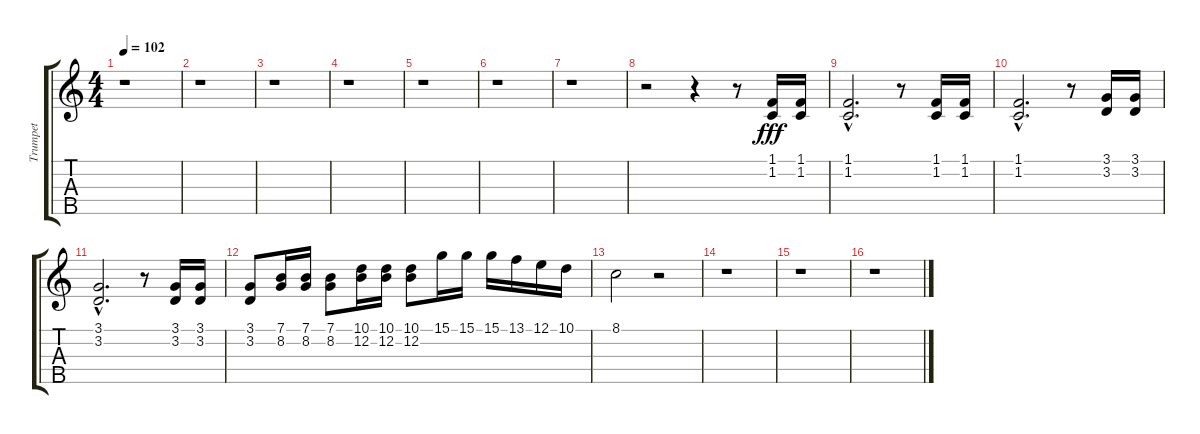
\track ("Trumpet" "Trumpet") {instrument trumpet}
\staff {score tabs}
\tuning (E4 B3 G3 D3 A2) {hide}
\ts (4 4)
\tempo 102
\clef g2
\ks c
r.1{dy fff} |
r.1 |
r.1 |
r.1 |
r.1 |
r.1 |
r.1 |
r.2 r.4 r.8 (1.1 1.2).16 (1.1 1.2).16 |
(1.1{hac} 1.2{hac}).2{d} r.8 (1.1 1.2).16 (1.1 1.2).16 |
(1.1{hac} 1.2{hac}).2{d} r.8 (3.1 3.2).16 (3.1 3.2).16 |
(3.1{hac} 3.2{hac}).2{d} r.8 (3.1 3.2).16 (3.1 3.2).16 |
(3.1 3.2).8 (7.1 8.2).16 (7.1 8.2).16 (7.1 8.2).8 (10.1 12.2).16 (10.1 12.2).16 (10.1 12.2).8 15.1.16 15.1.16 15.1.16 13.1.16 12.1.16 10.1.16 |
8.1.2 r.2 |
r.1 |
r.1 |
r.1
